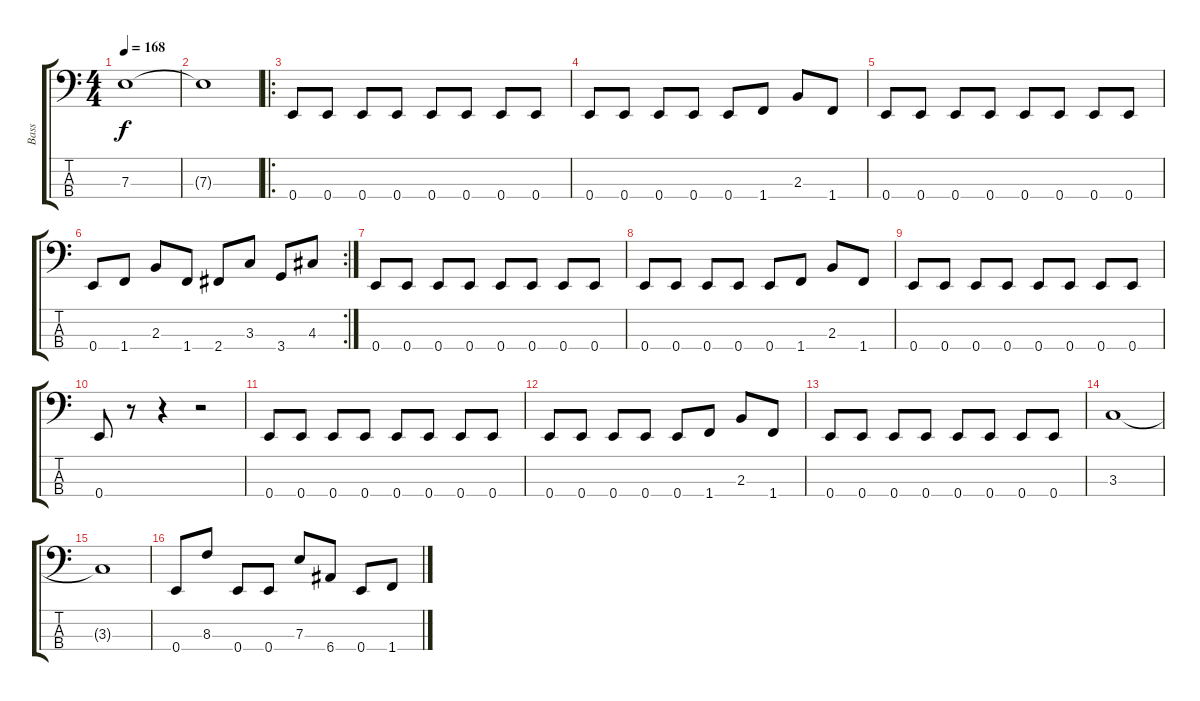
\track ("Bass" "Bass") {instrument electricbasspick}
\staff {score tabs}
\tuning (G2 D2 A1 E1) {hide}
\ts (4 4)
\tempo 168
\clef f4
\ks c
7.3.1{dy f} |
7.3{t}.1 |
\ro
0.4.8 0.4.8 0.4.8 0.4.8 0.4.8 0.4.8 0.4.8 0.4.8 |
0.4.8 0.4.8 0.4.8 0.4.8 0.4.8 1.4.8 2.3.8 1.4.8 |
0.4.8 0.4.8 0.4.8 0.4.8 0.4.8 0.4.8 0.4.8 0.4.8 |
\rc 2
0.4.8 1.4.8 2.3.8 1.4.8 2.4.8 3.3.8 3.4.8 4.3.8 |
0.4.8 0.4.8 0.4.8 0.4.8 0.4.8 0.4.8 0.4.8 0.4.8 |
0.4.8 0.4.8 0.4.8 0.4.8 0.4.8 1.4.8 2.3.8 1.4.8 |
0.4.8 0.4.8 0.4.8 0.4.8 0.4.8 0.4.8 0.4.8 0.4.8 |
0.4.8 r.8 r.4 r.2 |
0.4.8 0.4.8 0.4.8 0.4.8 0.4.8 0.4.8 0.4.8 0.4.8 |
0.4.8 0.4.8 0.4.8 0.4.8 0.4.8 1.4.8 2.3.8 1.4.8 |
0.4.8 0.4.8 0.4.8 0.4.8 0.4.8 0.4.8 0.4.8 0.4.8 |
3.3.1 |
3.3{t}.1 |
0.4.8 8.3.8 0.4.8 0.4.8 7.3.8 6.4.8 0.4.8 1.4.8
